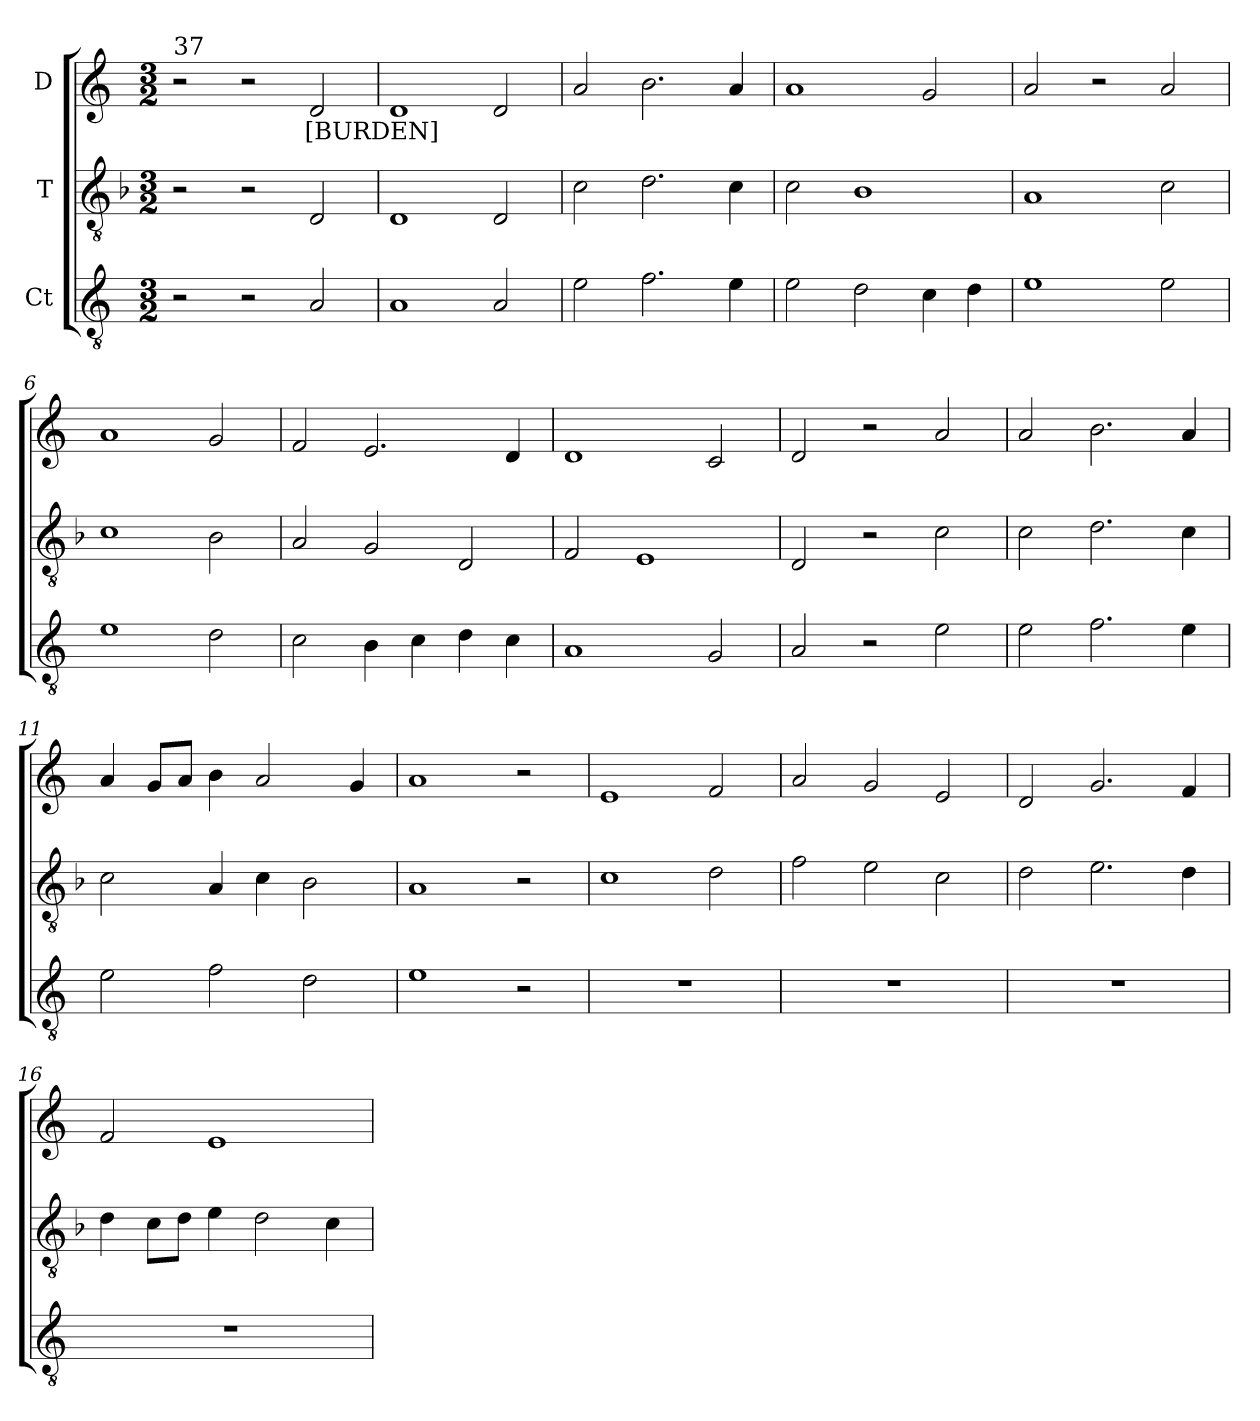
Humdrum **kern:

**kern	**kern	**kern	**text
*part3	*part2	*part1	*part1
*staff3	*staff2	*staff1	*staff1
*I"Ct	*I"T	*I"D	*
!!LO:PB:g=z
*clefGv2	*clefGv2	*clefG2	*
*ITrd7c12	*ITrd7c12	*	*
*k[]	*k[b-]	*k[]	*
*C:	*F:	*C:	*
*M3/2	*M3/2	*M3/2	*
=1	=1	=1	=1
!	!	!LO:TX:a:t=37	!
2r	2r	2r	.
2r	2r	2r	.
!	!	!	!LO:LY:a:color=#000000
2AAi/	2DDi/	2di/	[BURDEN]
=2	=2	=2	=2
1AAi/	1DDi/	1di/	.
2AAi/	2DDi/	2di/	.
=3	=3	=3	=3
2Ei\	2Ci\	2ai/	.
2.Fi\	2.Di\	2.bi\	.
4Ei\	4Ci\	4ai/	.
=4	=4	=4	=4
2Ei\	2Ci\	1ai/	.
2Di\	1BB-i/	.	.
4Ci\	.	2gi/	.
4Di\	.	.	.
=5	=5	=5	=5
1Ei\	1AAi/	2ai/	.
.	.	2r	.
2Ei\	2Ci\	2ai/	.
=6	=6	=6	=6
1Ei\	1Ci\	1ai/	.
2Di\	2BB-i\	2gi/	.
=7	=7	=7	=7
2Ci\	2AAi/	2fi/	.
4BBi\	2GGi/	2.ei/	.
4Ci\	.	.	.
4Di\	2DDi/	.	.
4Ci\	.	4di/	.
=8	=8	=8	=8
1AAi/	2FFi/	1di/	.
.	1EEi/	.	.
2GGi/	.	2ci/	.
!!LO:LB:g=z
=9	=9	=9	=9
2AAi/	2DDi/	2di/	.
2r	2r	2r	.
2Ei\	2Ci\	2ai/	.
=10	=10	=10	=10
2Ei\	2Ci\	2ai/	.
2.Fi\	2.Di\	2.bi\	.
4Ei\	4Ci\	4ai/	.
=11	=11	=11	=11
2Ei\	2Ci\	4ai/	.
.	.	8gi/L	.
.	.	8ai/J	.
2Fi\	4AAi/	4bi\	.
.	4Ci\	2ai/	.
2Di\	2BB-i\	.	.
.	.	4gi/	.
=12	=12	=12	=12
1Ei\	1AAi/	1ai/	.
2r	2r	2r	.
=13	=13	=13	=13
1.r	1Ci\	1ei/	.
.	2Di\	2fi/	.
=14	=14	=14	=14
1.r	2Fi\	2ai/	.
.	2Ei\	2gi/	.
.	2Ci\	2ei/	.
=15	=15	=15	=15
1.r	2Di\	2di/	.
.	2.Ei\	2.gi/	.
.	4Di\	4fi/	.
!!LO:LB:g=z
=16	=16	=16	=16
1.r	4Di\	2fi/	.
.	8Ci\L	.	.
.	8Di\J	.	.
.	4Ei\	1ei/	.
.	2Di\	.	.
.	4Ci\	.	.
=	=	=	=
*-	*-	*-	*-
